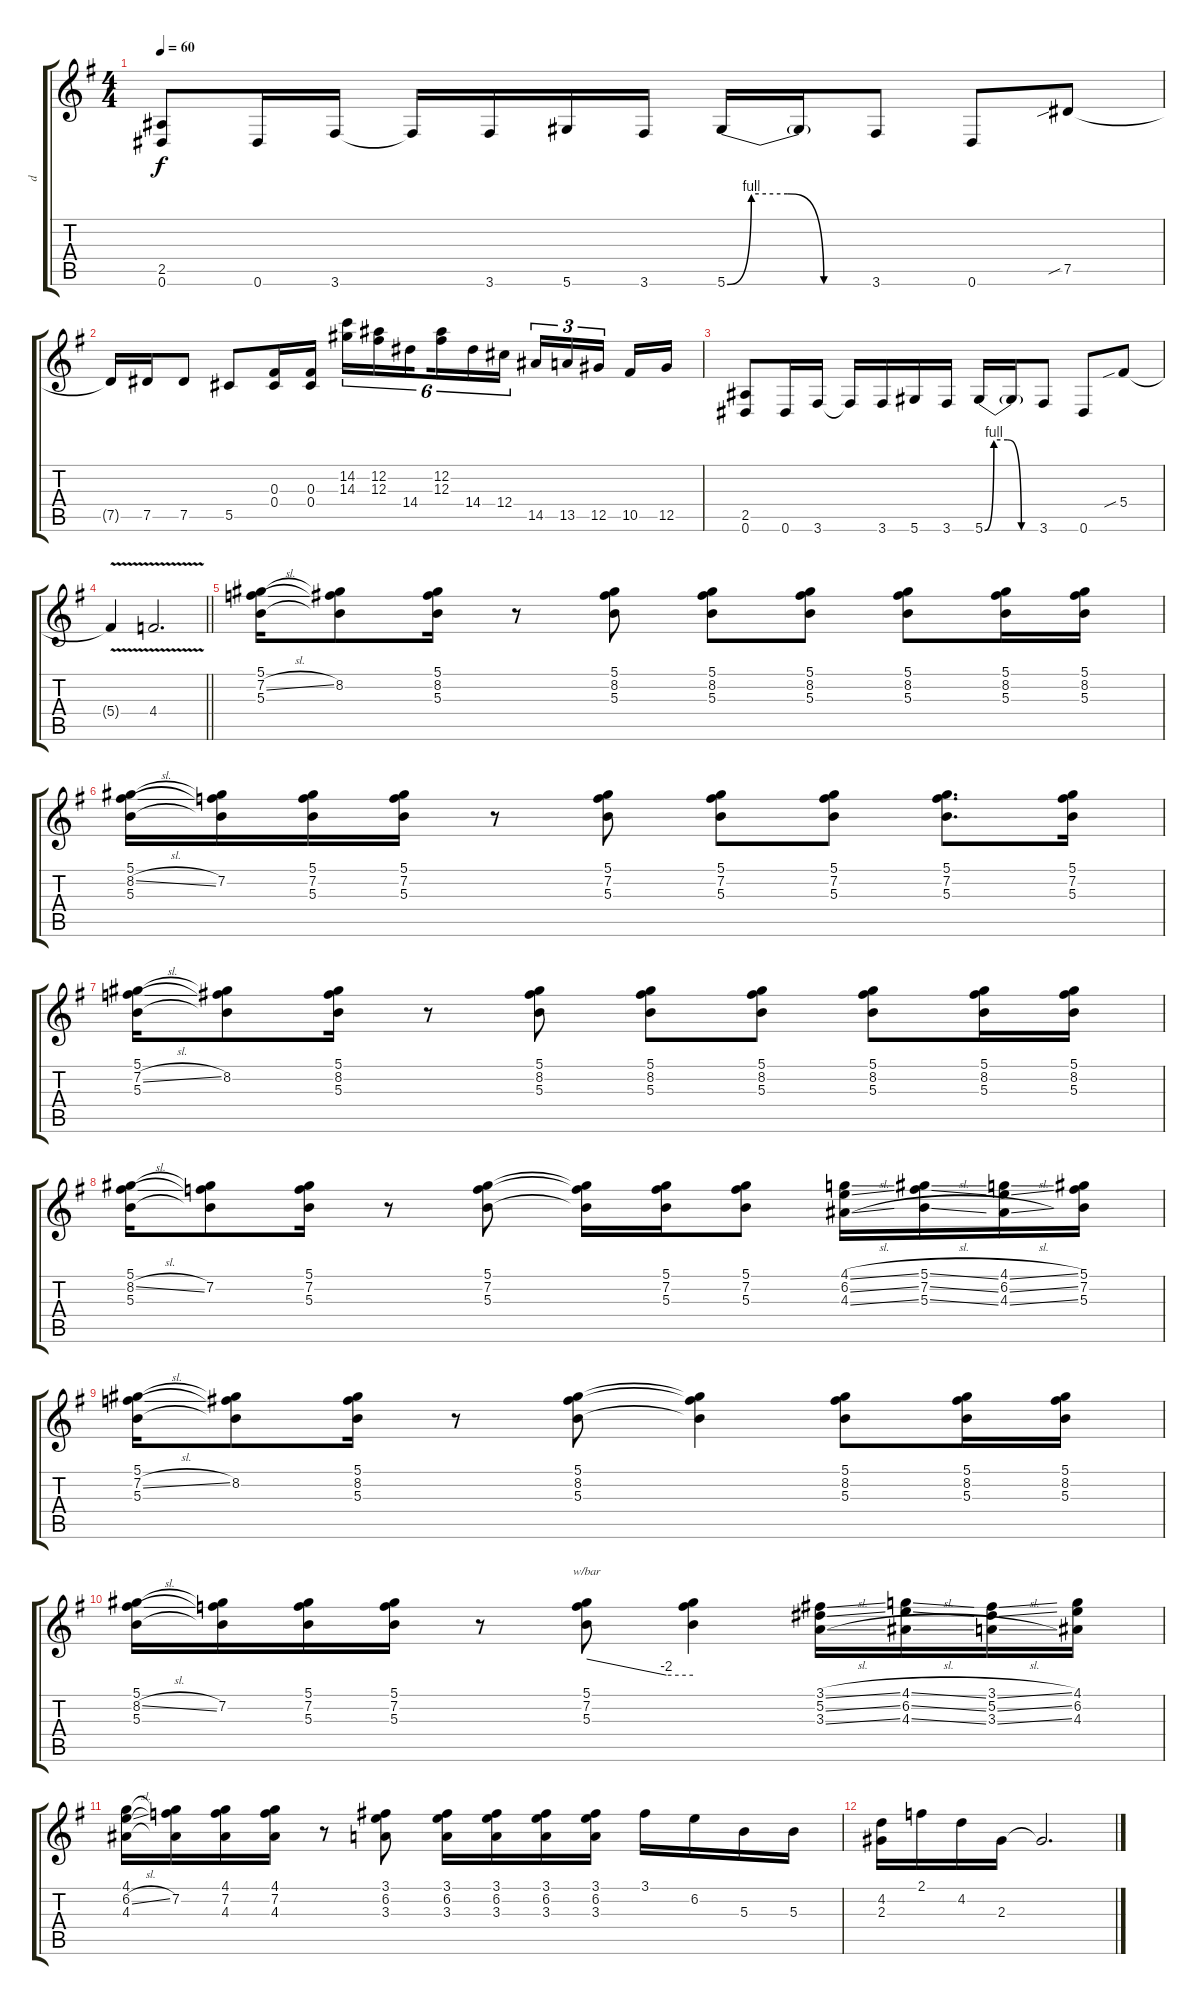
\track ("d" "d") {instrument distortionguitar}
\staff {score tabs}
\tuning (Eb4 Bb3 Gb3 Db3 Ab2 Eb2) {hide}
\ts (4 4)
\tempo 60
\clef g2
\ks g
(2.5 0.6).8{dy f} 0.6.16 3.6.16 3.6{t}.16 3.6.16 5.6.16 3.6.16 5.6{be (custom 0 0 10 4 25 4 40 0 60 0)}.16 5.6{t}.16 3.6.8 0.6.8 7.5{sib}.8 |
7.5{t}.16 7.5.16 7.5.8 5.5.8 (0.3 0.4).16 (0.3 0.4).16 (14.2 14.3).16{tu (6 4)} (12.2 12.3).16{tu (6 4)} 14.4.16{tu (6 4) beam splitsecondary} (12.2 12.3).16{tu (6 4)} 14.4.16{tu (6 4)} 12.4.16{tu (6 4)} 14.5.16{tu (3 2)} 13.5.16{tu (3 2)} 12.5.16{tu (3 2) beam splitsecondary} 10.5.16 12.5.16 |
(2.5 0.6).8 0.6.16 3.6.16 3.6{t}.16 3.6.16 5.6.16 3.6.16 5.6{be (custom 0 0 10 4 25 4 40 0 60 0)}.16 5.6{t}.16 3.6.8 0.6.8 5.4{sib}.8 |
\barLineRight lightlight
5.4{v t}.4 4.4{v}.2{d} |
\section ("" " ")
(5.1 7.2{sl} 5.3).16 (5.1{t} 8.2 5.3{t}).8 (5.1 8.2 5.3).16 r.8 (5.1 8.2 5.3).8 (5.1 8.2 5.3).8 (5.1 8.2 5.3).8 (5.1 8.2 5.3).8 (5.1 8.2 5.3).16 (5.1 8.2 5.3).16 |
(5.1 8.2{sl} 5.3).16 (5.1{t} 7.2 5.3{t}).16 (5.1 7.2 5.3).16 (5.1 7.2 5.3).16 r.8 (5.1 7.2 5.3).8 (5.1 7.2 5.3).8 (5.1 7.2 5.3).8 (5.1 7.2 5.3).8{d} (5.1 7.2 5.3).16 |
(5.1 7.2{sl} 5.3).16 (5.1{t} 8.2 5.3{t}).8 (5.1 8.2 5.3).16 r.8 (5.1 8.2 5.3).8 (5.1 8.2 5.3).8 (5.1 8.2 5.3).8 (5.1 8.2 5.3).8 (5.1 8.2 5.3).16 (5.1 8.2 5.3).16 |
(5.1 8.2{sl} 5.3).16 (5.1{t} 7.2 5.3{t}).8 (5.1 7.2 5.3).16 r.8 (5.1 7.2 5.3).8 (5.1{t} 7.2{t} 5.3{t}).16 (5.1 7.2 5.3).16 (5.1 7.2 5.3).8 (4.1{sl} 6.2{sl} 4.3{sl}).16 (5.1{sl} 7.2{sl} 5.3{sl}).16 (4.1{sl} 6.2{sl} 4.3{sl}).16 (5.1 7.2 5.3).16 |
(5.1 7.2{sl} 5.3).16 (5.1{t} 8.2 5.3{t}).8 (5.1 8.2 5.3).16 r.8 (5.1 8.2 5.3).8 (5.1{t} 8.2{t} 5.3{t}).4 (5.1 8.2 5.3).8 (5.1 8.2 5.3).16 (5.1 8.2 5.3).16 |
(5.1 8.2{sl} 5.3).16 (5.1{t} 7.2 5.3{t}).16 (5.1 7.2 5.3).16 (5.1 7.2 5.3).16 r.8 (5.1 7.2 5.3).8{tbe (custom default 0 0 45 -8 60 -8)} (5.1{t} 7.2{t} 5.3{t}).4 (3.1{sl} 5.2{sl} 3.3{sl}).16 (4.1{sl} 6.2{sl} 4.3{sl}).16 (3.1{sl} 5.2{sl} 3.3{sl}).16 (4.1 6.2 4.3).16 |
(4.1 6.2{sl} 4.3).16 (4.1{t} 7.2 4.3{t}).16 (4.1 7.2 4.3).16 (4.1 7.2 4.3).16 r.8 (3.1 6.2 3.3).8 (3.1 6.2 3.3).16 (3.1 6.2 3.3).16 (3.1 6.2 3.3).16 (3.1 6.2 3.3).16 3.1.16 6.2.16 5.3.16 5.3.16 |
(4.2 2.3).16 2.1.16 4.2.16 2.3.16 2.3{t}.2{d}
